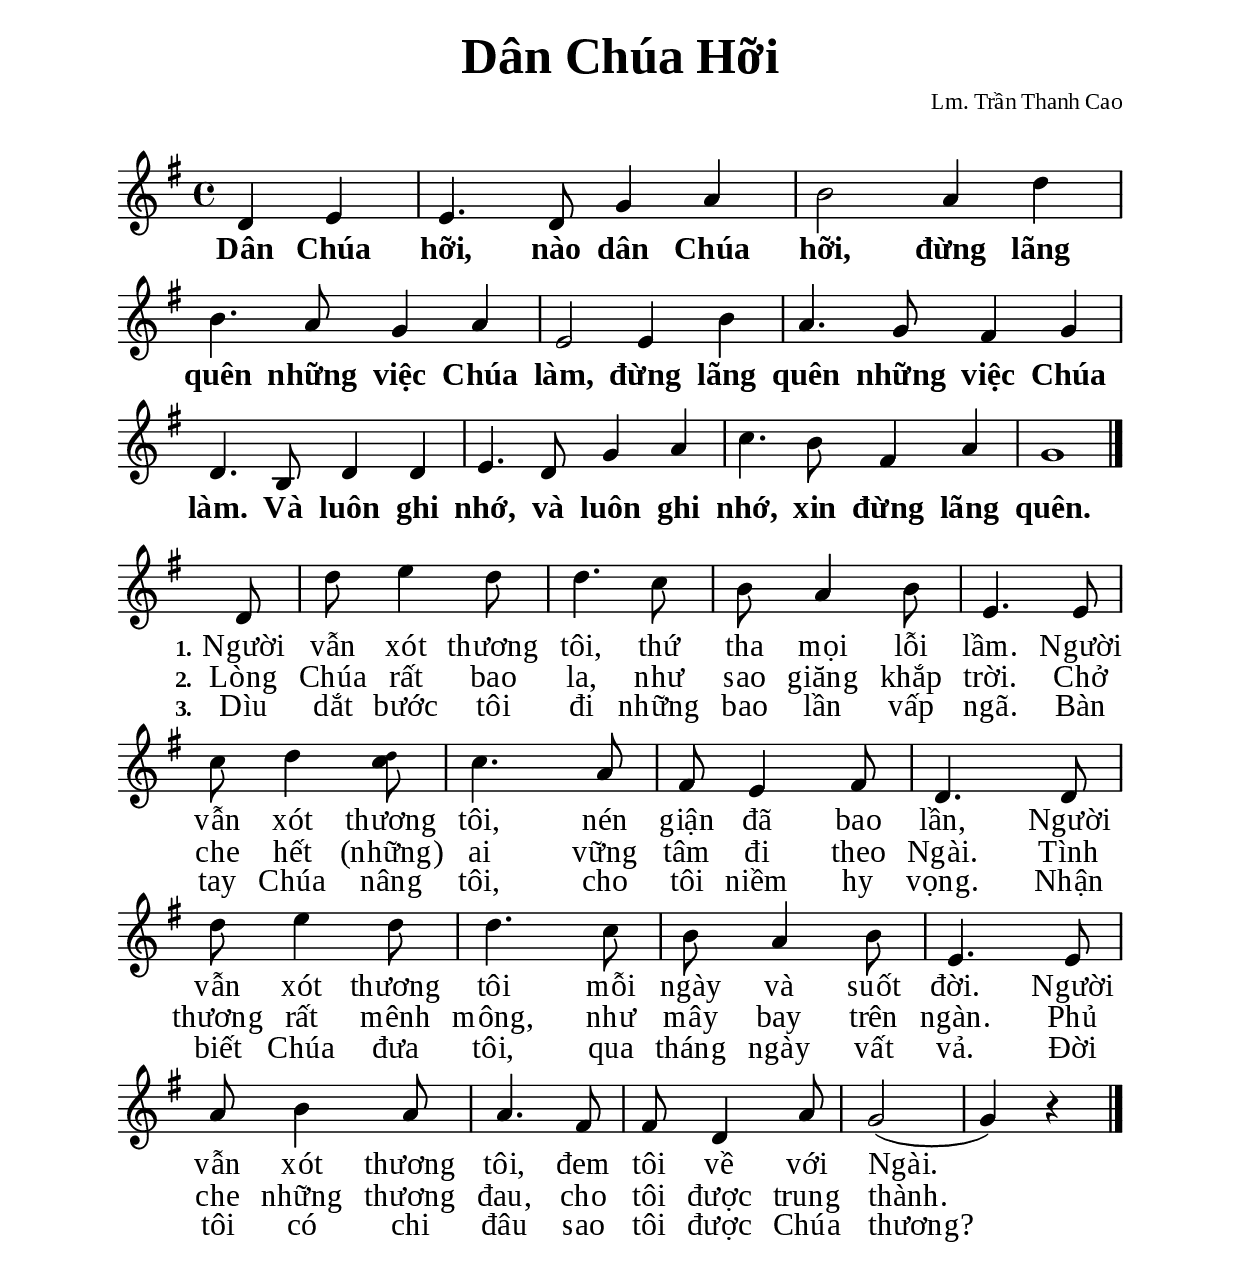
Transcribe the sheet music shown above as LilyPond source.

% Cài đặt chung
\version "2.20.0"
\include "english.ly"

\header {
  title = \markup { \fontsize #3 "Dân Chúa Hỡi" }
  poet = " "
  composer = "Lm. Trần Thanh Cao"
  arranger = " "
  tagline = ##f
}


\paper {
  #(set-paper-size "a4")
  top-margin = 10\mm
  bottom-margin = 10\mm
  left-margin = 20\mm
  right-margin = 20\mm
  indent = #0
  #(define fonts
    (make-pango-font-tree
      "Liberation Serif"
      "Liberation Serif"
      "Liberation Serif"
      (/ 20 20)))
  page-count = #1
}

% Nhạc điệp khúc
nhacDiepKhuc = \relative c' {
  \partial 2 d4 e |
  e4. d8 g4 a |
  b2 a4 d |
  b4. a8 g4 a |
  e2 e4 b' |
  a4. g8 fs4 g |
  d4. b8 d4 d |
  e4. d8 g4 a |
  c4. b8 fs4 a |
  g1 \bar "|."
}

% Nhạc phiên khúc
nhacPhienKhuc = \relative c' {
  \partial 8 d8 |
  d'8 e4 d8 |
  d4. c8 |
  b a4 b8 |
  e,4. e8 |
  c' d4 <c \tweak font-size #-2 d>8 |
  c4. a8 |
  fs e4 fs8 |
  d4. d8 |
  d'8 e4 d8 |
  d4. c8 |
  b a4 b8 |
  e,4. e8 |
  a b4 a8 |
  a4. fs8 |
  fs d4 a'8 |
  g2 ( |
  g4) r \bar "|."
}

% Lời điệp khúc
loiDiepKhuc = \lyricmode {
  Dân Chúa hỡi, nào dân Chúa hỡi,
  đừng lãng quên những việc Chúa làm,
  đừng lãng quên những việc Chúa làm.
  Và luôn ghi nhớ, và luôn ghi nhớ,
  xin đừng lãng quên.
}

% Lời phiên khúc
loiPhienKhucMot = \lyricmode {
  \set stanza = #"1."
  Người vẫn xót thương tôi,
  thứ tha mọi lỗi lầm.
  Người vẫn xót thương tôi,
  nén giận đã bao lần,
  Người vẫn xót thương tôi
  mỗi ngày và suốt đời.
  Người vẫn xót thương tôi,
  đem tôi về với Ngài.
}

loiPhienKhucHai = \lyricmode {
  \set stanza = #"2."
  Lòng Chúa rất bao la,
  như sao giăng khắp trời.
  Chở che hết (những) ai vững tâm đi theo Ngài.
  Tình thương rất mênh mông,
  như mây bay trên ngàn.
  Phủ che những thương đau,
  cho tôi được trung thành.
}

loiPhienKhucBa = \lyricmode {
  \set stanza = #"3."
  Dìu dắt bước tôi đi
  những bao lần vấp ngã.
  Bàn tay Chúa nâng tôi,
  cho tôi niềm hy vọng.
  Nhận biết Chúa đưa tôi,
  qua tháng ngày vất vả.
  Đời tôi có chi đâu
  sao tôi được Chúa thương?
}


% Dàn trang
\score {
  \new ChoirStaff <<
    \new Staff = diepKhuc \with {
        \consists "Merge_rests_engraver"
        \magnifyStaff #(magstep +1)
      }
      <<
      \new Voice = beSop {
        \key g \major \time 4/4 \stemNeutral \nhacDiepKhuc
      }
    >>
    \new Lyrics \lyricsto beSop \loiDiepKhuc
  >>
  \layout {
    \override Lyrics.LyricText.font-series = #'bold
    \override Lyrics.LyricText.font-size = #+3
    \override Lyrics.LyricSpace.minimum-distance = #1.5
    \override Score.BarNumber.break-visibility = ##(#f #f #f)
  }
}

\score {
  \new ChoirStaff <<
    \new Staff = phienKhuc \with {
        \magnifyStaff #(magstep +1)
      }
      <<
      \new Voice = beSop {
        \key g \major \time 2/4 \nhacPhienKhuc
      }
    >>
    \new Lyrics \lyricsto beSop \loiPhienKhucMot
    \new Lyrics \lyricsto beSop \loiPhienKhucHai
    \new Lyrics \lyricsto beSop \loiPhienKhucBa
  >>
  \layout {
    \override Staff.TimeSignature.transparent = ##t
    \override Lyrics.LyricText.font-size = #+3
    \override Lyrics.LyricSpace.minimum-distance = #2.0
    \override Score.BarNumber.break-visibility = ##(#f #f #f)
  } 
}
